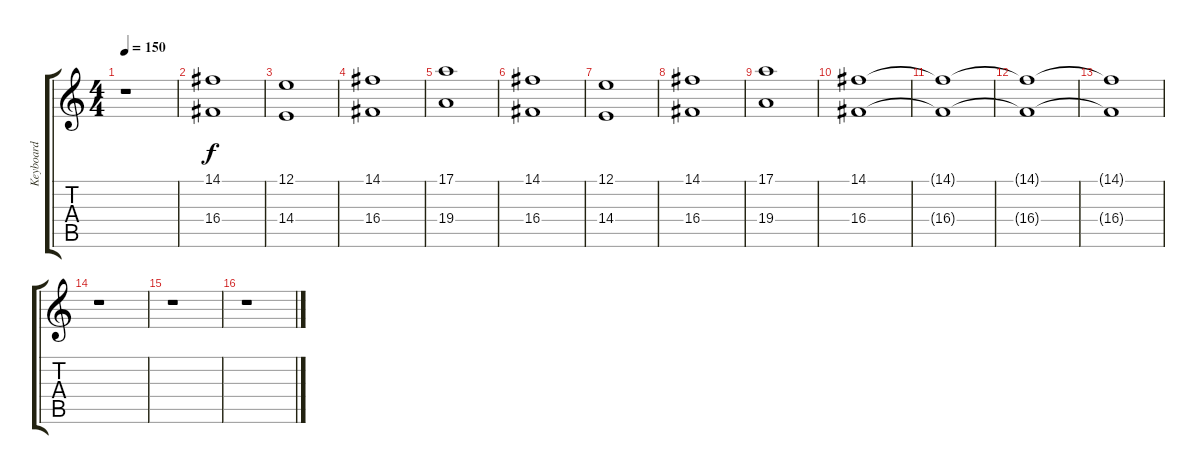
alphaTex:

\track ("Keyboard" "Keyboard") {instrument fx7echoes}
\staff {score tabs}
\tuning (E4 B3 G3 D3 A2 E2) {hide}
\ts (4 4)
\tempo 150
\clef g2
\ks c
r.1{dy f} |
(14.1 16.4).1 |
(12.1 14.4).1 |
(14.1 16.4).1 |
(17.1 19.4).1 |
(14.1 16.4).1 |
(12.1 14.4).1 |
(14.1 16.4).1 |
(17.1 19.4).1 |
(14.1 16.4).1 |
(14.1{t} 16.4{t}).1 |
(14.1{t} 16.4{t}).1{volume 0} |
(14.1{t} 16.4{t}).1 |
r.1 |
r.1 |
r.1
